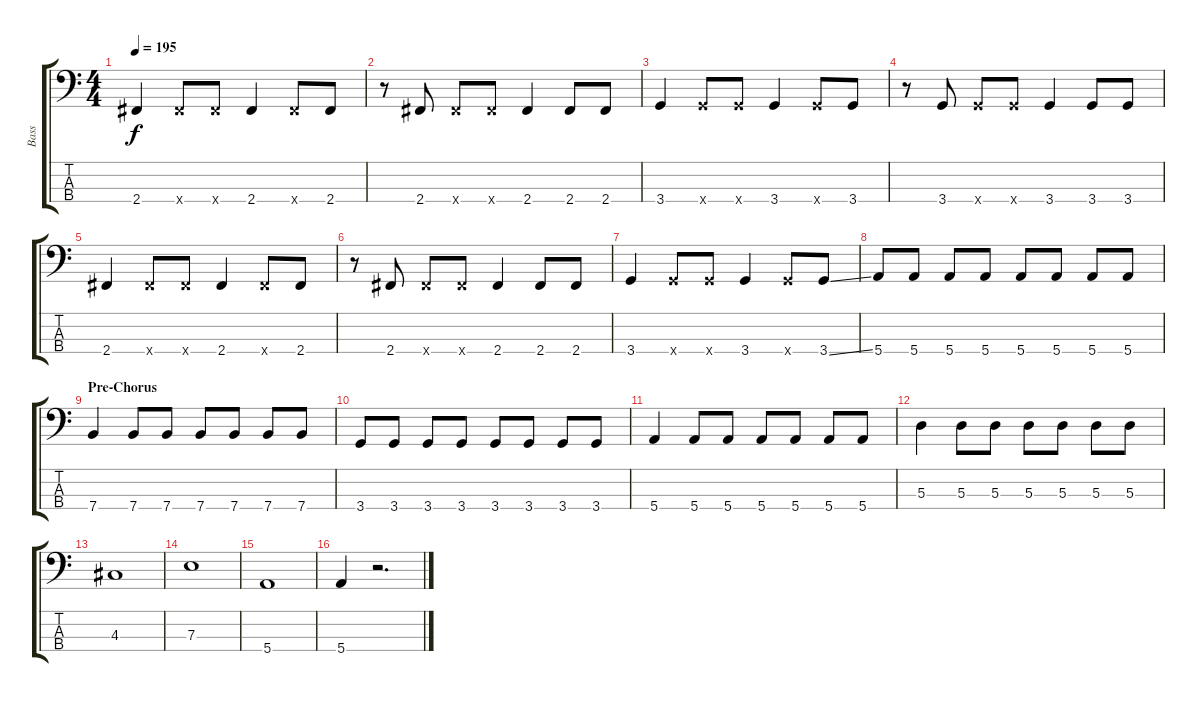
\track ("Bass" "Bass") {instrument electricbassfinger}
\staff {score tabs}
\tuning (G2 D2 A1 E1) {hide}
\ts (4 4)
\tempo 195
\clef f4
\ks c
2.4.4{dy f} 2.4{x}.8 2.4{x}.8 2.4.4 2.4{x}.8 2.4.8 |
r.8 2.4.8 2.4{x}.8 2.4{x}.8 2.4.4 2.4.8 2.4.8 |
3.4.4 3.4{x}.8 3.4{x}.8 3.4.4 3.4{x}.8 3.4.8 |
r.8 3.4.8 3.4{x}.8 3.4{x}.8 3.4.4 3.4.8 3.4.8 |
2.4.4 2.4{x}.8 2.4{x}.8 2.4.4 2.4{x}.8 2.4.8 |
r.8 2.4.8 2.4{x}.8 2.4{x}.8 2.4.4 2.4.8 2.4.8 |
3.4.4 3.4{x}.8 3.4{x}.8 3.4.4 3.4{x}.8 3.4{ss}.8 |
5.4.8 5.4.8 5.4.8 5.4.8 5.4.8 5.4.8 5.4.8 5.4.8 |
\section ("" "Pre-Chorus")
7.4.4 7.4.8 7.4.8 7.4.8 7.4.8 7.4.8 7.4.8 |
3.4.8 3.4.8 3.4.8 3.4.8 3.4.8 3.4.8 3.4.8 3.4.8 |
5.4.4 5.4.8 5.4.8 5.4.8 5.4.8 5.4.8 5.4.8 |
5.3.4 5.3.8 5.3.8 5.3.8 5.3.8 5.3.8 5.3.8 |
4.3.1 |
7.3.1 |
5.4.1 |
5.4.4 r.2{d}
